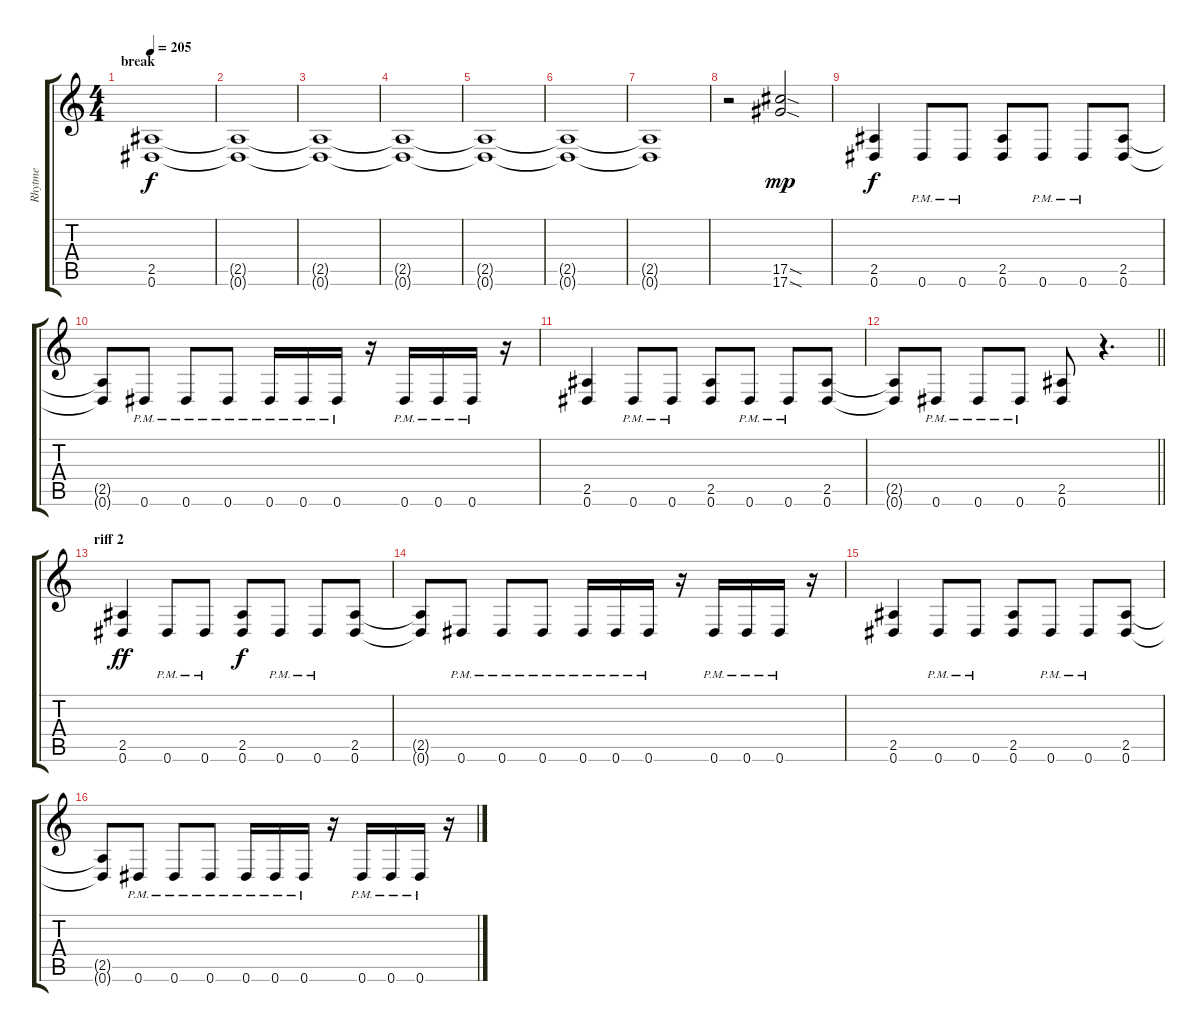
\track ("Rhytme" "Rhytme") {instrument distortionguitar}
\staff {score tabs}
\tuning (Eb4 Bb3 Gb3 Db3 Ab2 Eb2) {hide}
\ts (4 4)
\section ("" "break")
\tempo 205
\clef g2
\ks c
(2.5 0.6).1{dy f volume 10} |
(2.5{t} 0.6{t}).1 |
(2.5{t} 0.6{t}).1 |
(2.5{t} 0.6{t}).1 |
(2.5{t} 0.6{t}).1 |
(2.5{t} 0.6{t}).1 |
(2.5{t} 0.6{t}).1 |
r.2 (17.5{sod} 17.6{sod}).2{dy mp volume 16} |
(2.5 0.6).4{dy f} 0.6{pm}.8 0.6{pm}.8 (2.5 0.6).8 0.6{pm}.8 0.6{pm}.8 (2.5 0.6).8 |
(2.5{t} 0.6{t}).8 0.6{pm}.8 0.6{pm}.8 0.6{pm}.8 0.6{pm}.16 0.6{pm}.16 0.6{pm}.16 r.16 0.6{pm}.16 0.6{pm}.16 0.6{pm}.16 r.16 |
(2.5 0.6).4 0.6{pm}.8 0.6{pm}.8 (2.5 0.6).8 0.6{pm}.8 0.6{pm}.8 (2.5 0.6).8 |
\barLineRight lightlight
(2.5{t} 0.6{t}).8 0.6{pm}.8 0.6{pm}.8 0.6{pm}.8 (2.5 0.6).8 r.4{d} |
\section ("" "riff 2")
(2.5 0.6).4{dy ff} 0.6{pm}.8 0.6{pm}.8 (2.5 0.6).8{dy f} 0.6{pm}.8 0.6{pm}.8 (2.5 0.6).8 |
(2.5{t} 0.6{t}).8 0.6{pm}.8 0.6{pm}.8 0.6{pm}.8 0.6{pm}.16 0.6{pm}.16 0.6{pm}.16 r.16 0.6{pm}.16 0.6{pm}.16 0.6{pm}.16 r.16 |
(2.5 0.6).4 0.6{pm}.8 0.6{pm}.8 (2.5 0.6).8 0.6{pm}.8 0.6{pm}.8 (2.5 0.6).8 |
(2.5{t} 0.6{t}).8 0.6{pm}.8 0.6{pm}.8 0.6{pm}.8 0.6{pm}.16 0.6{pm}.16 0.6{pm}.16 r.16 0.6{pm}.16 0.6{pm}.16 0.6{pm}.16 r.16
